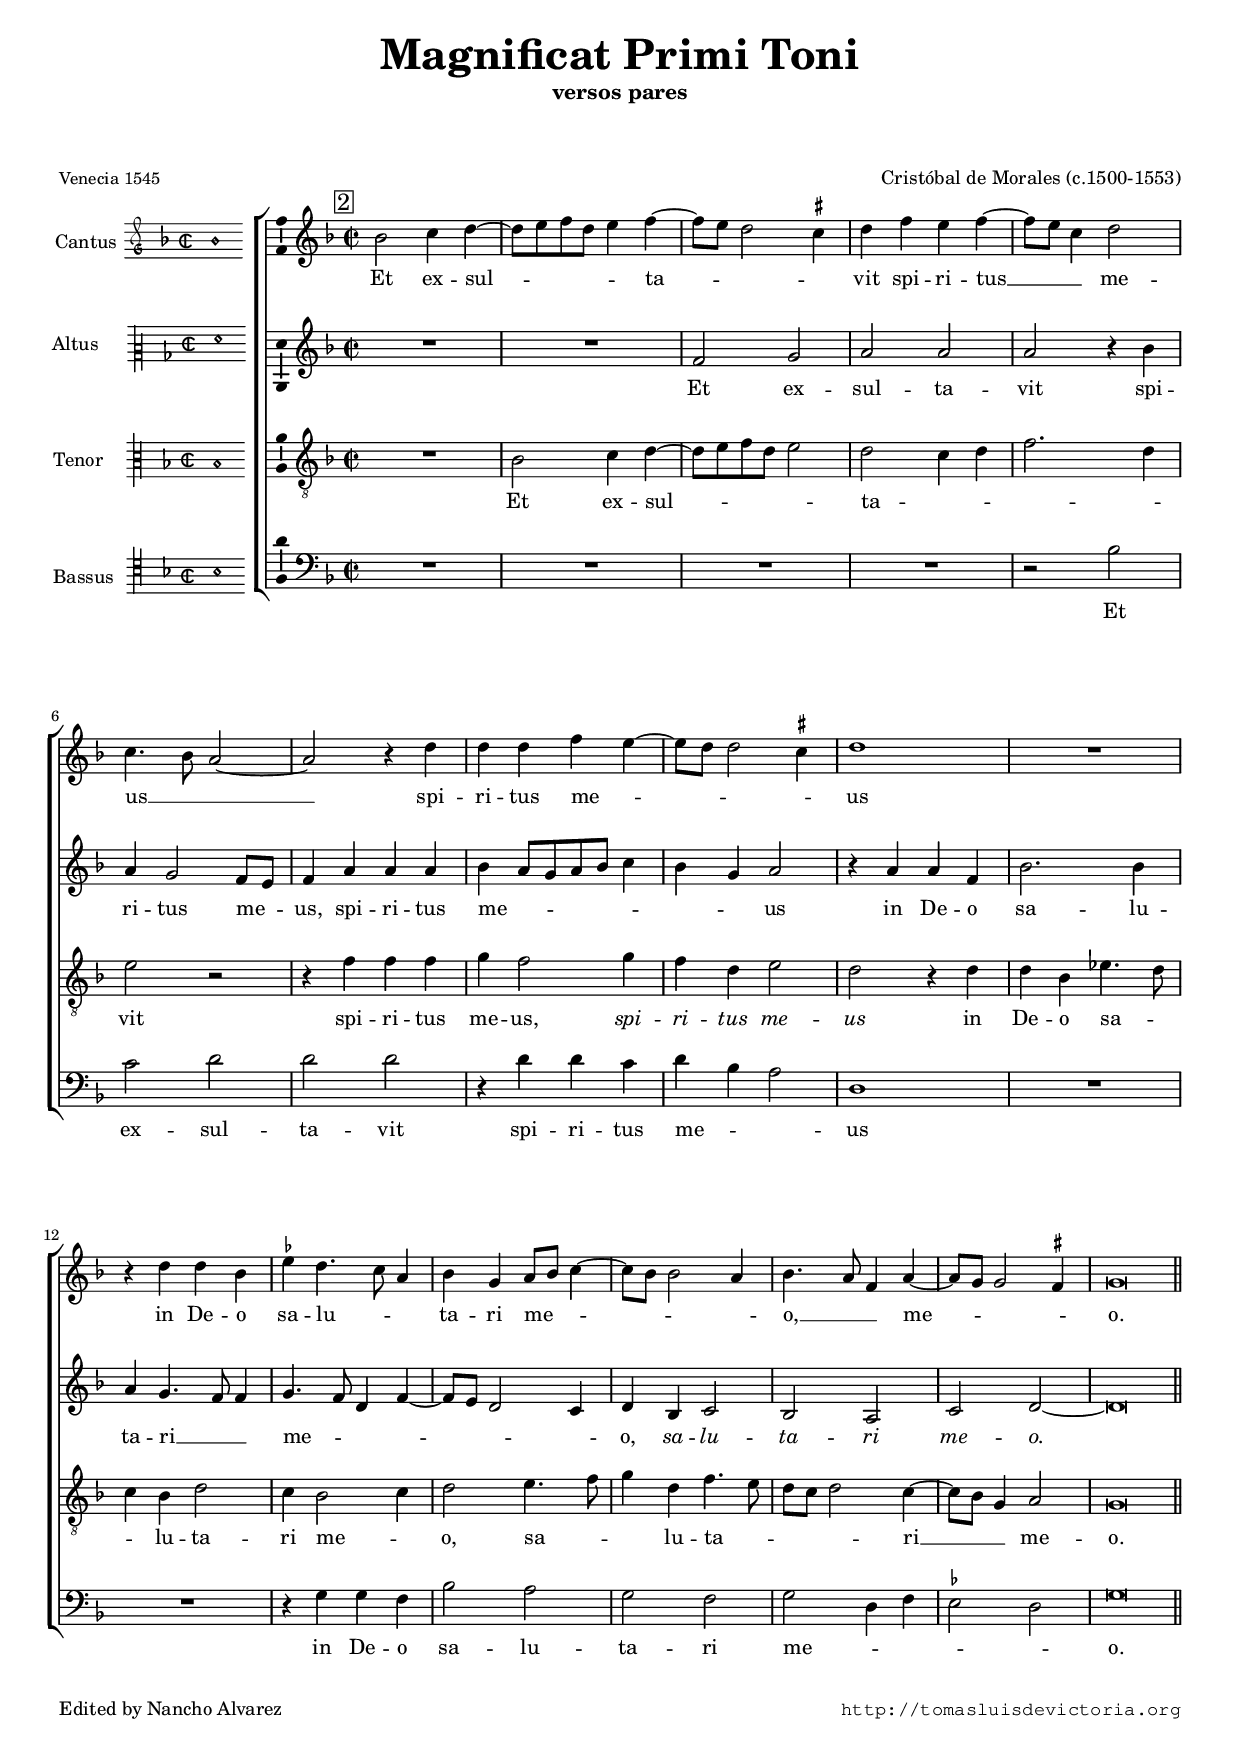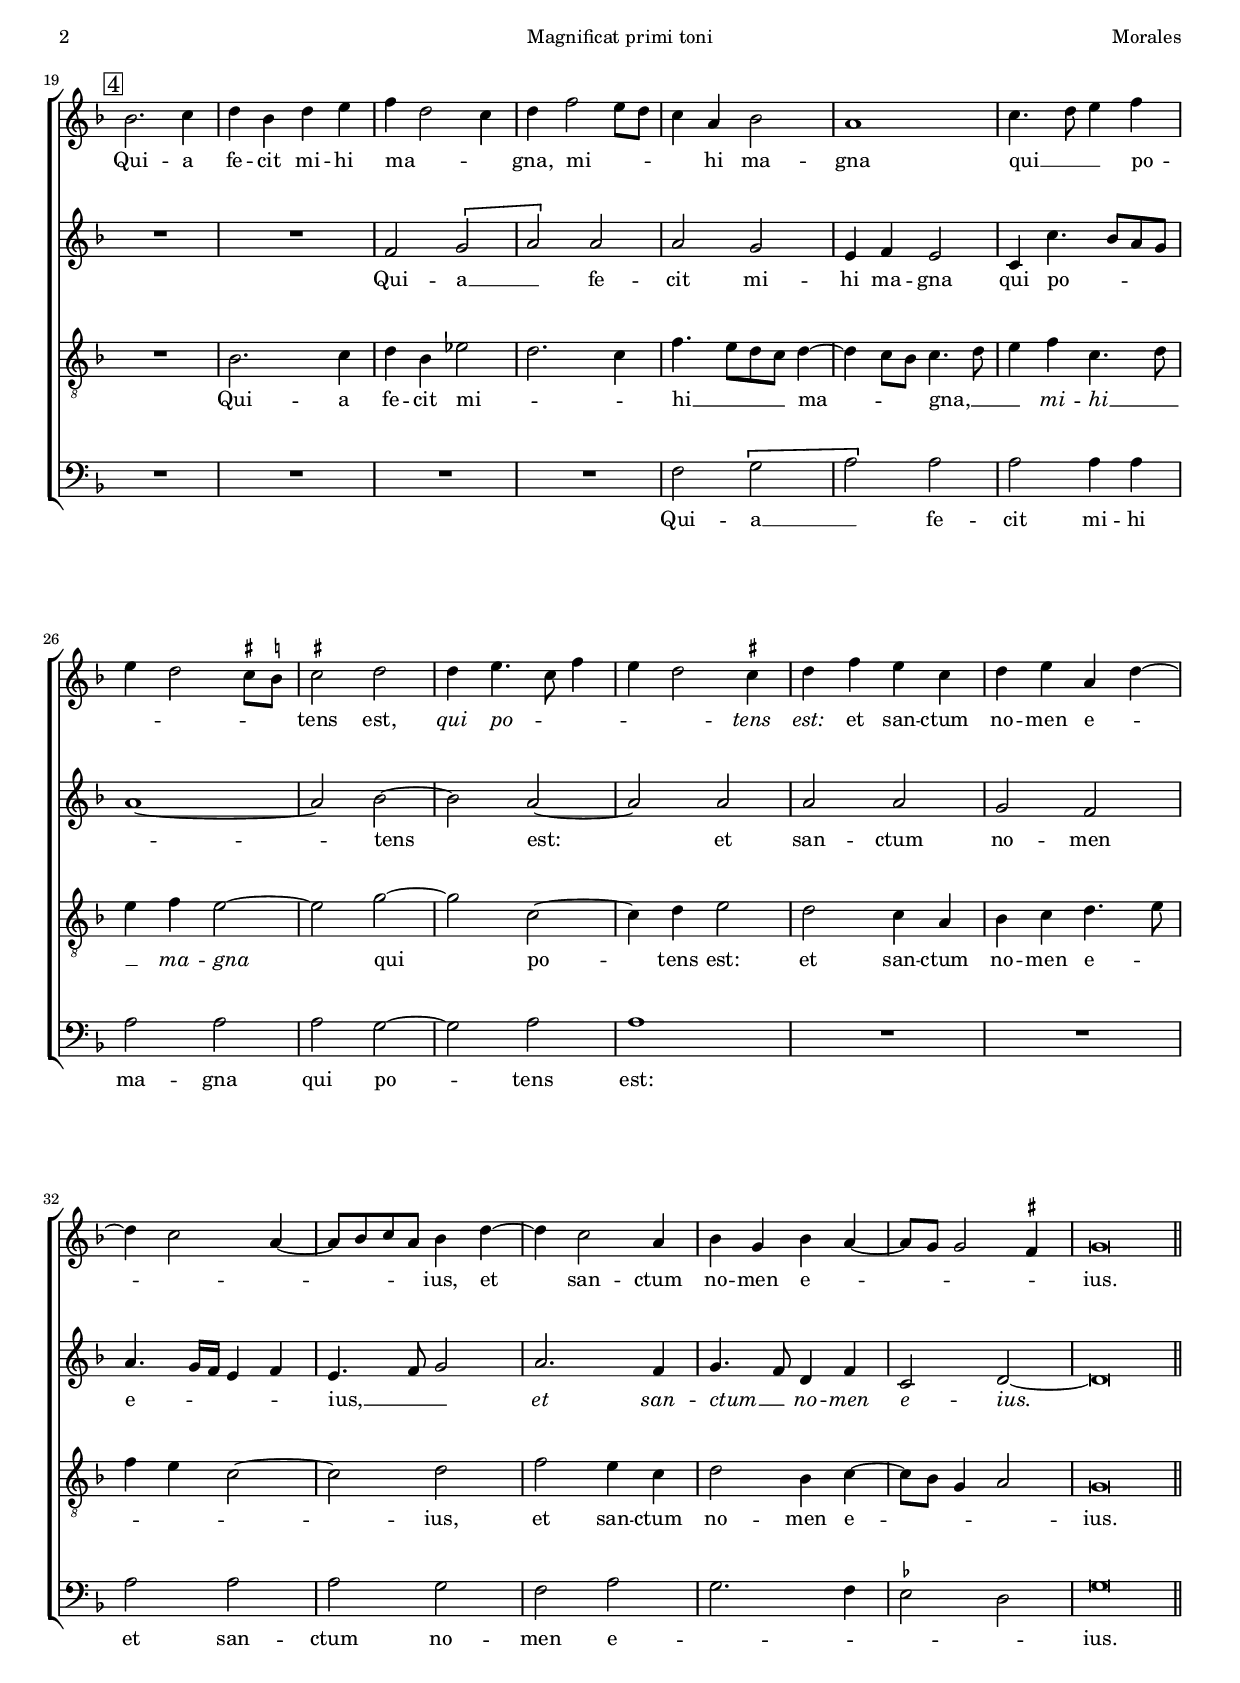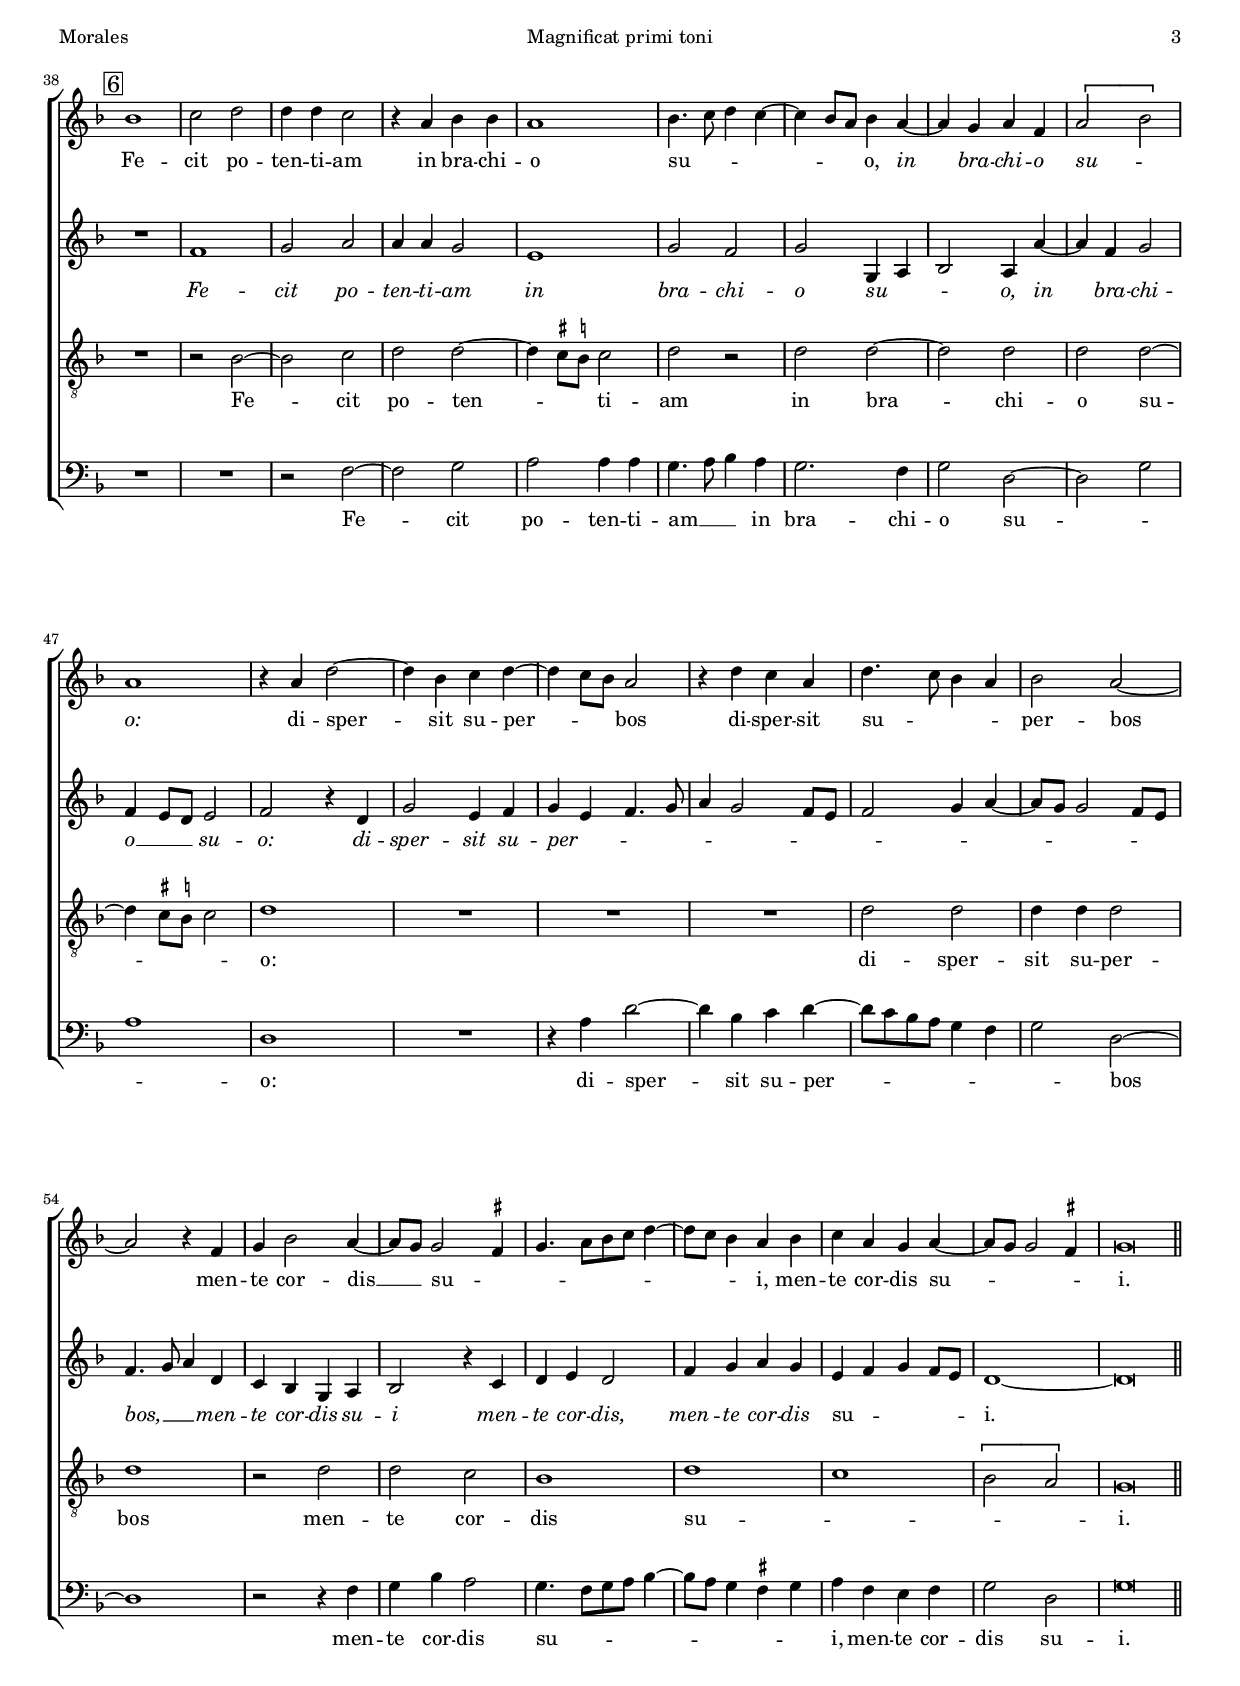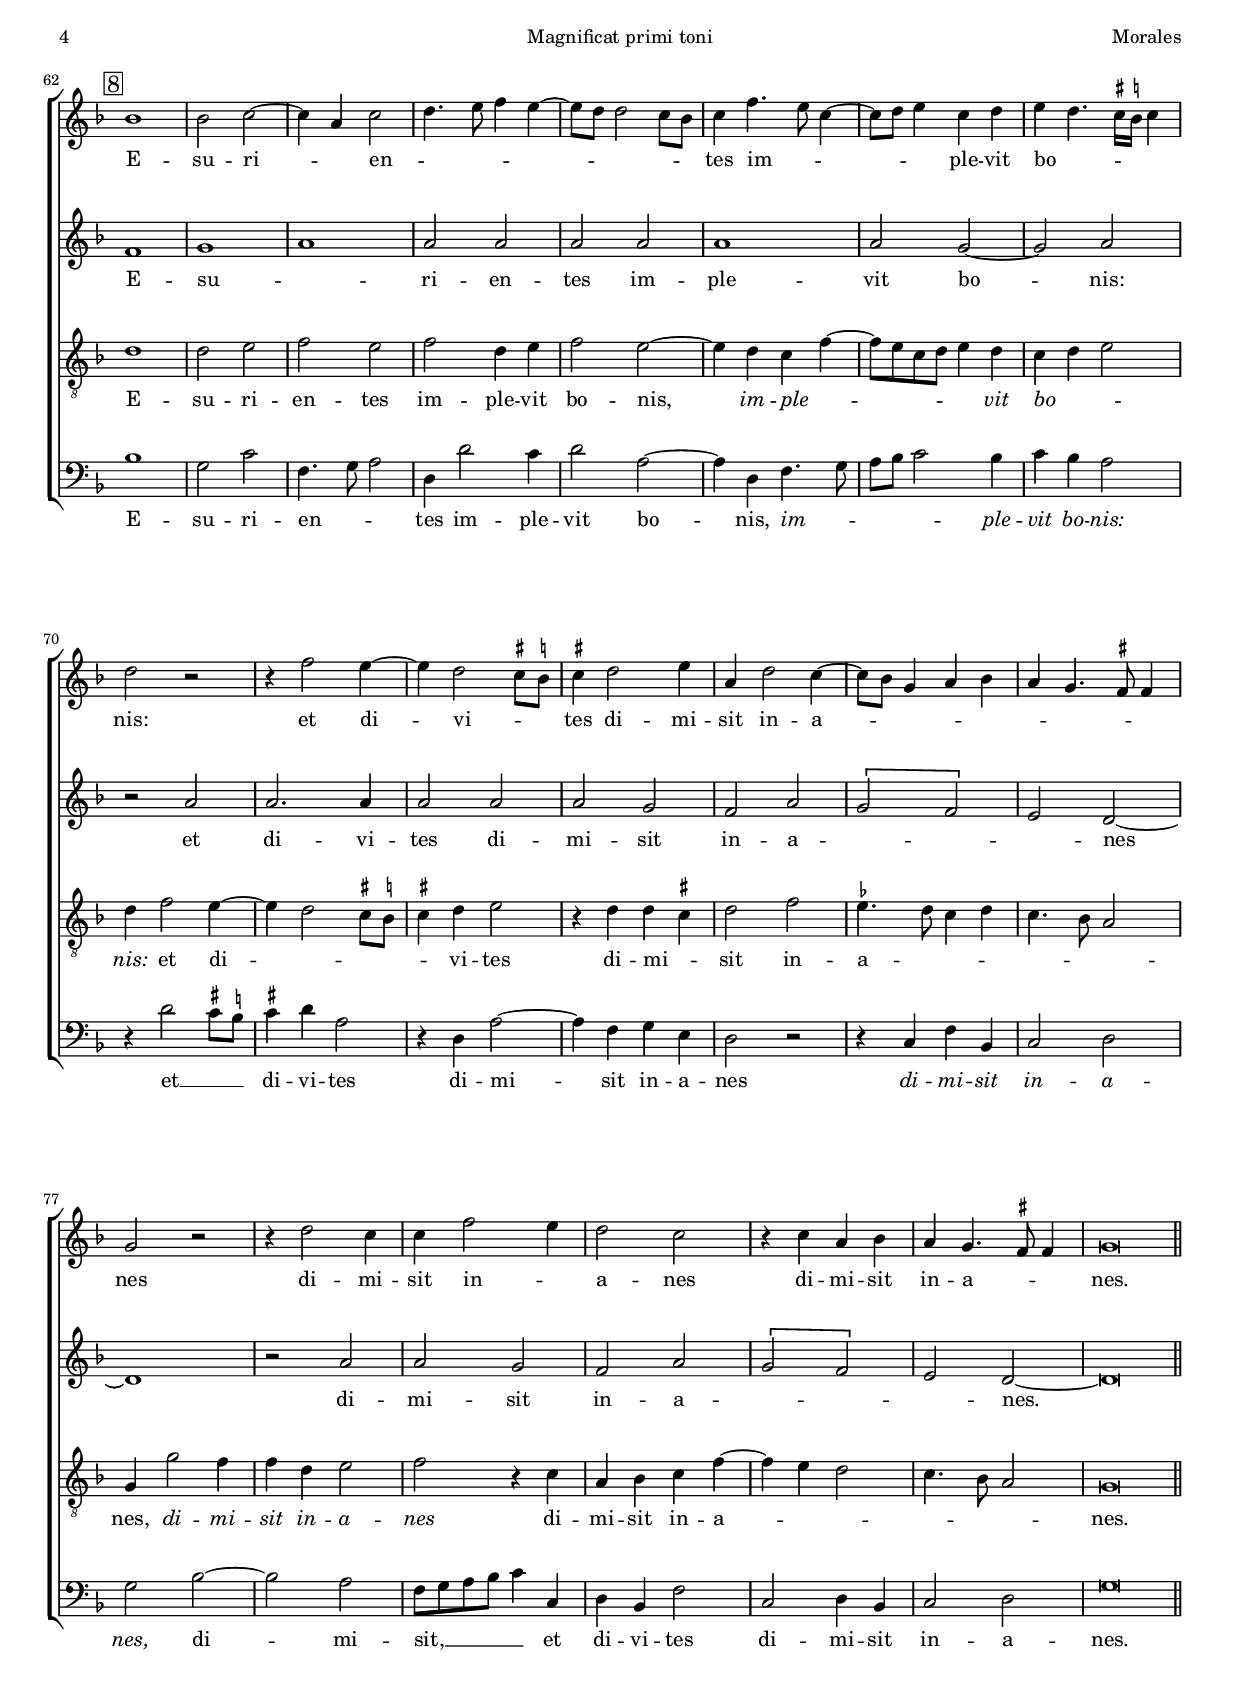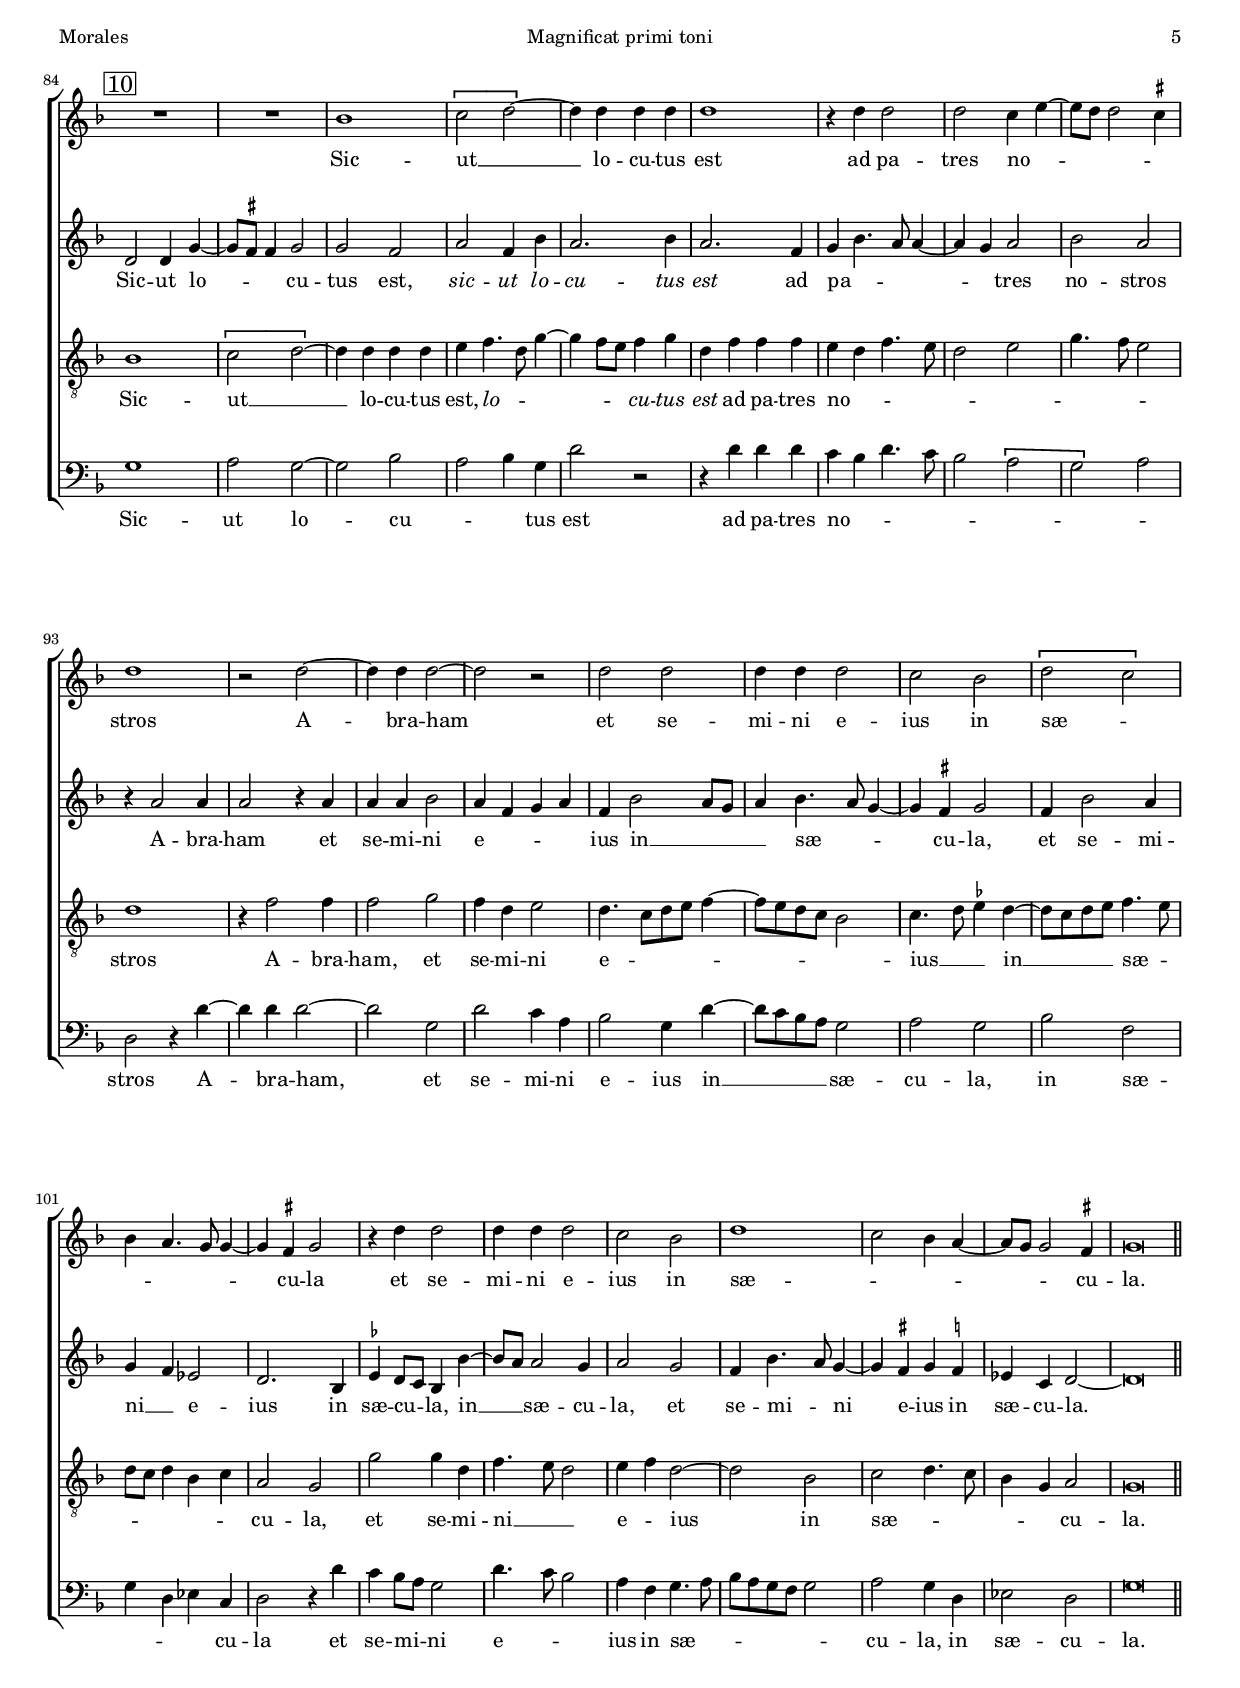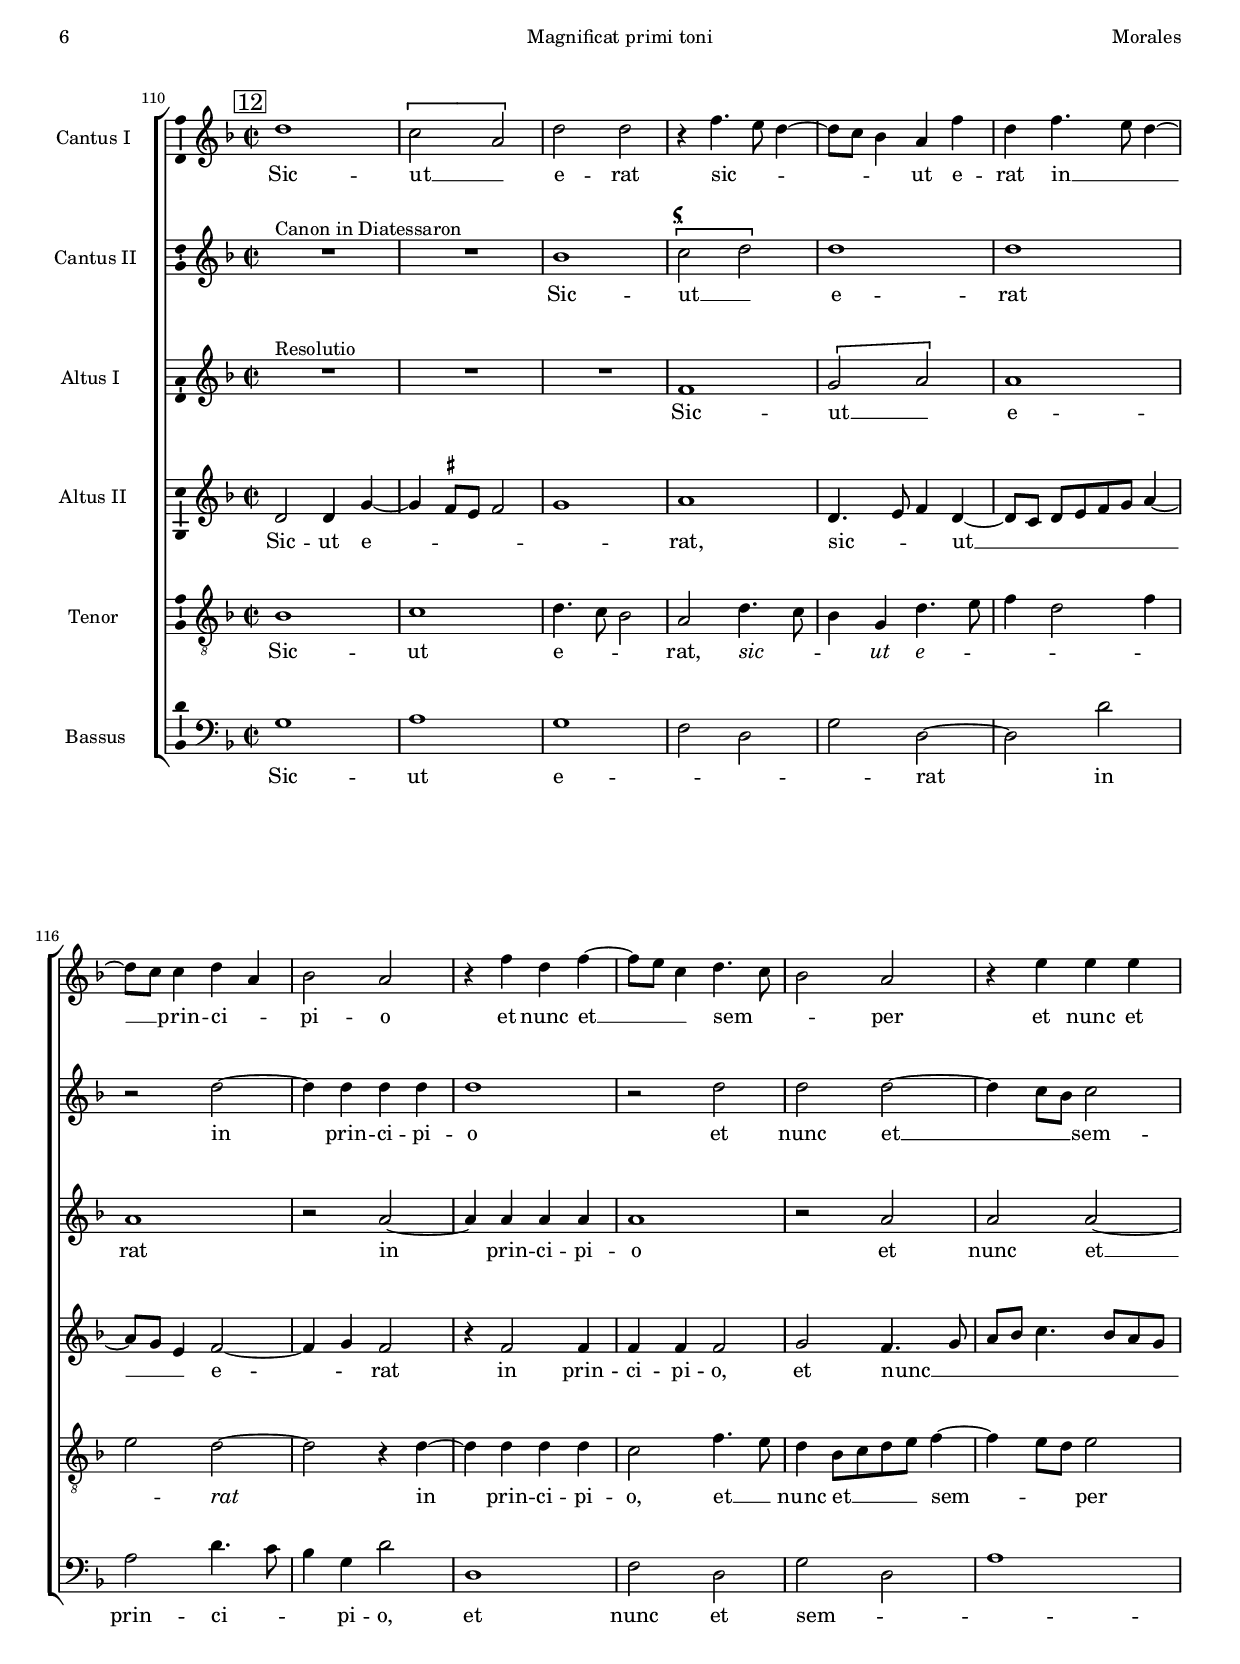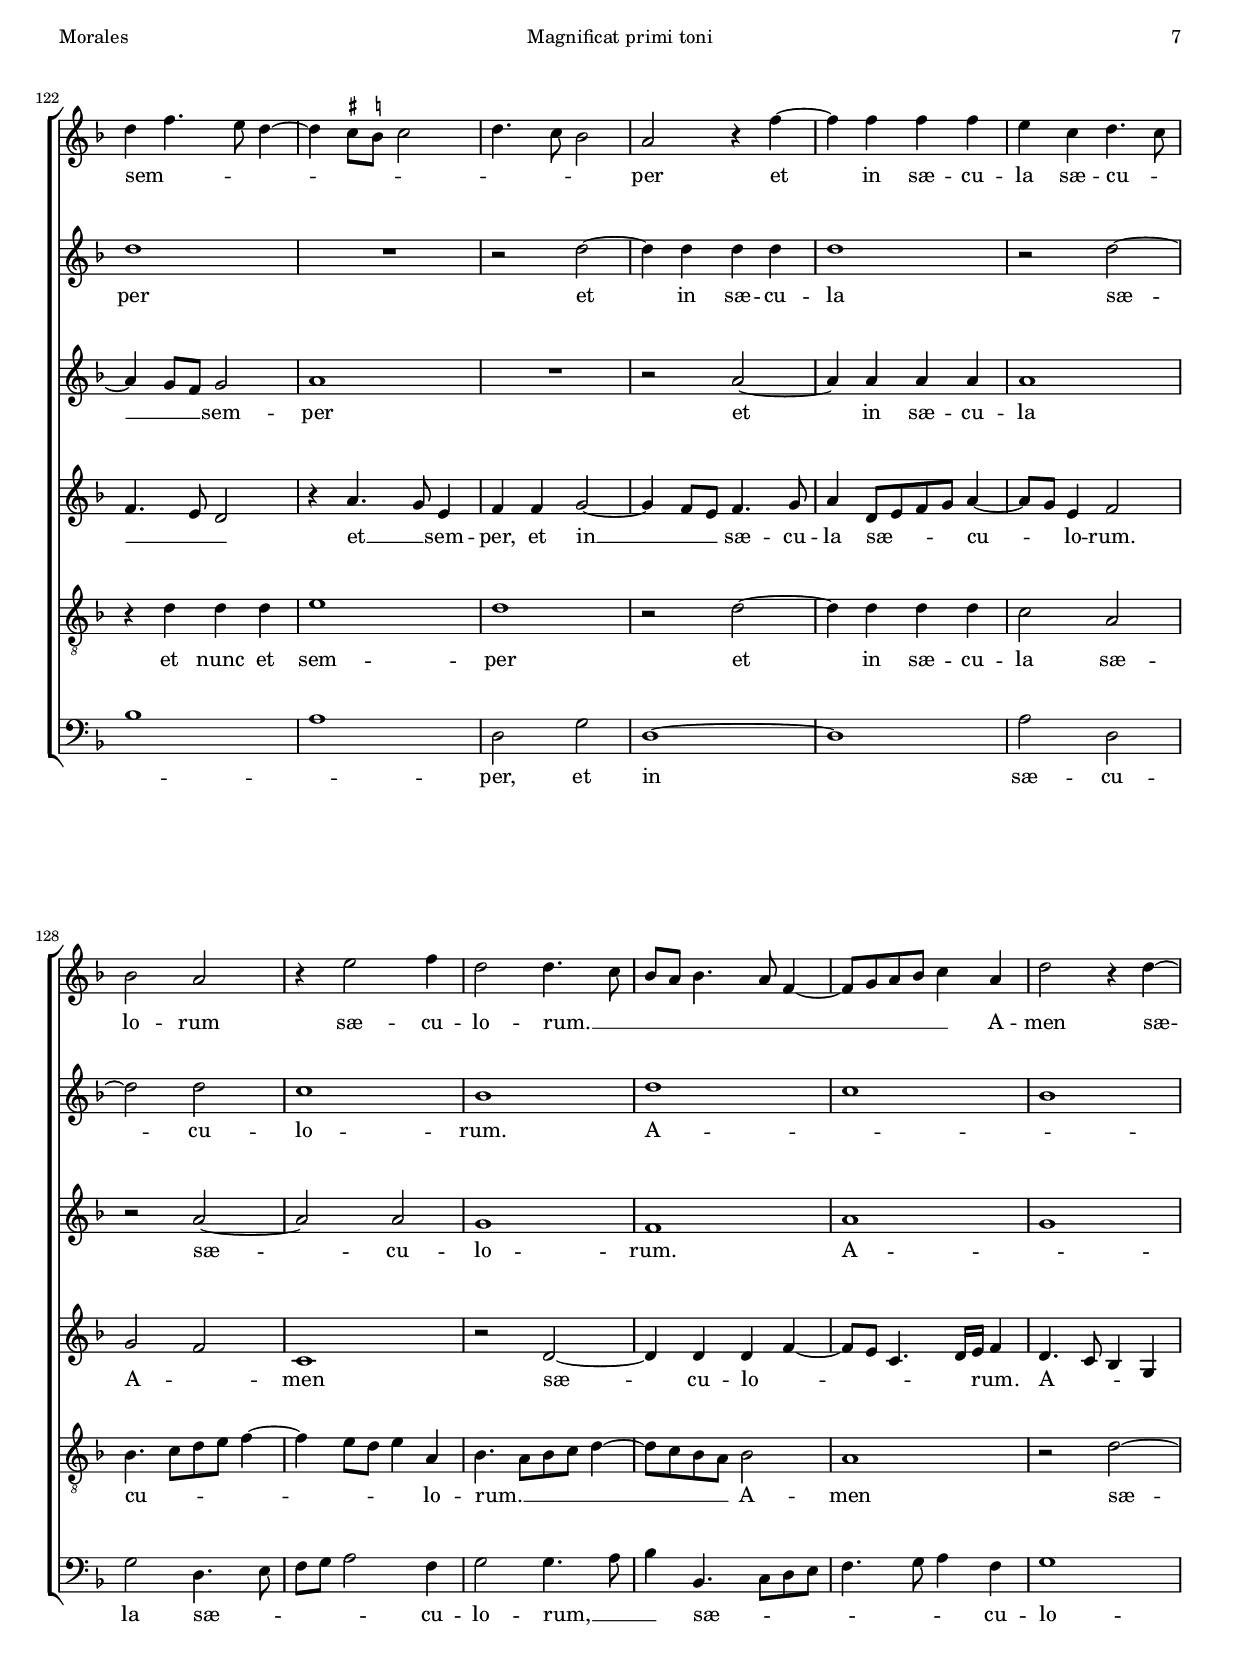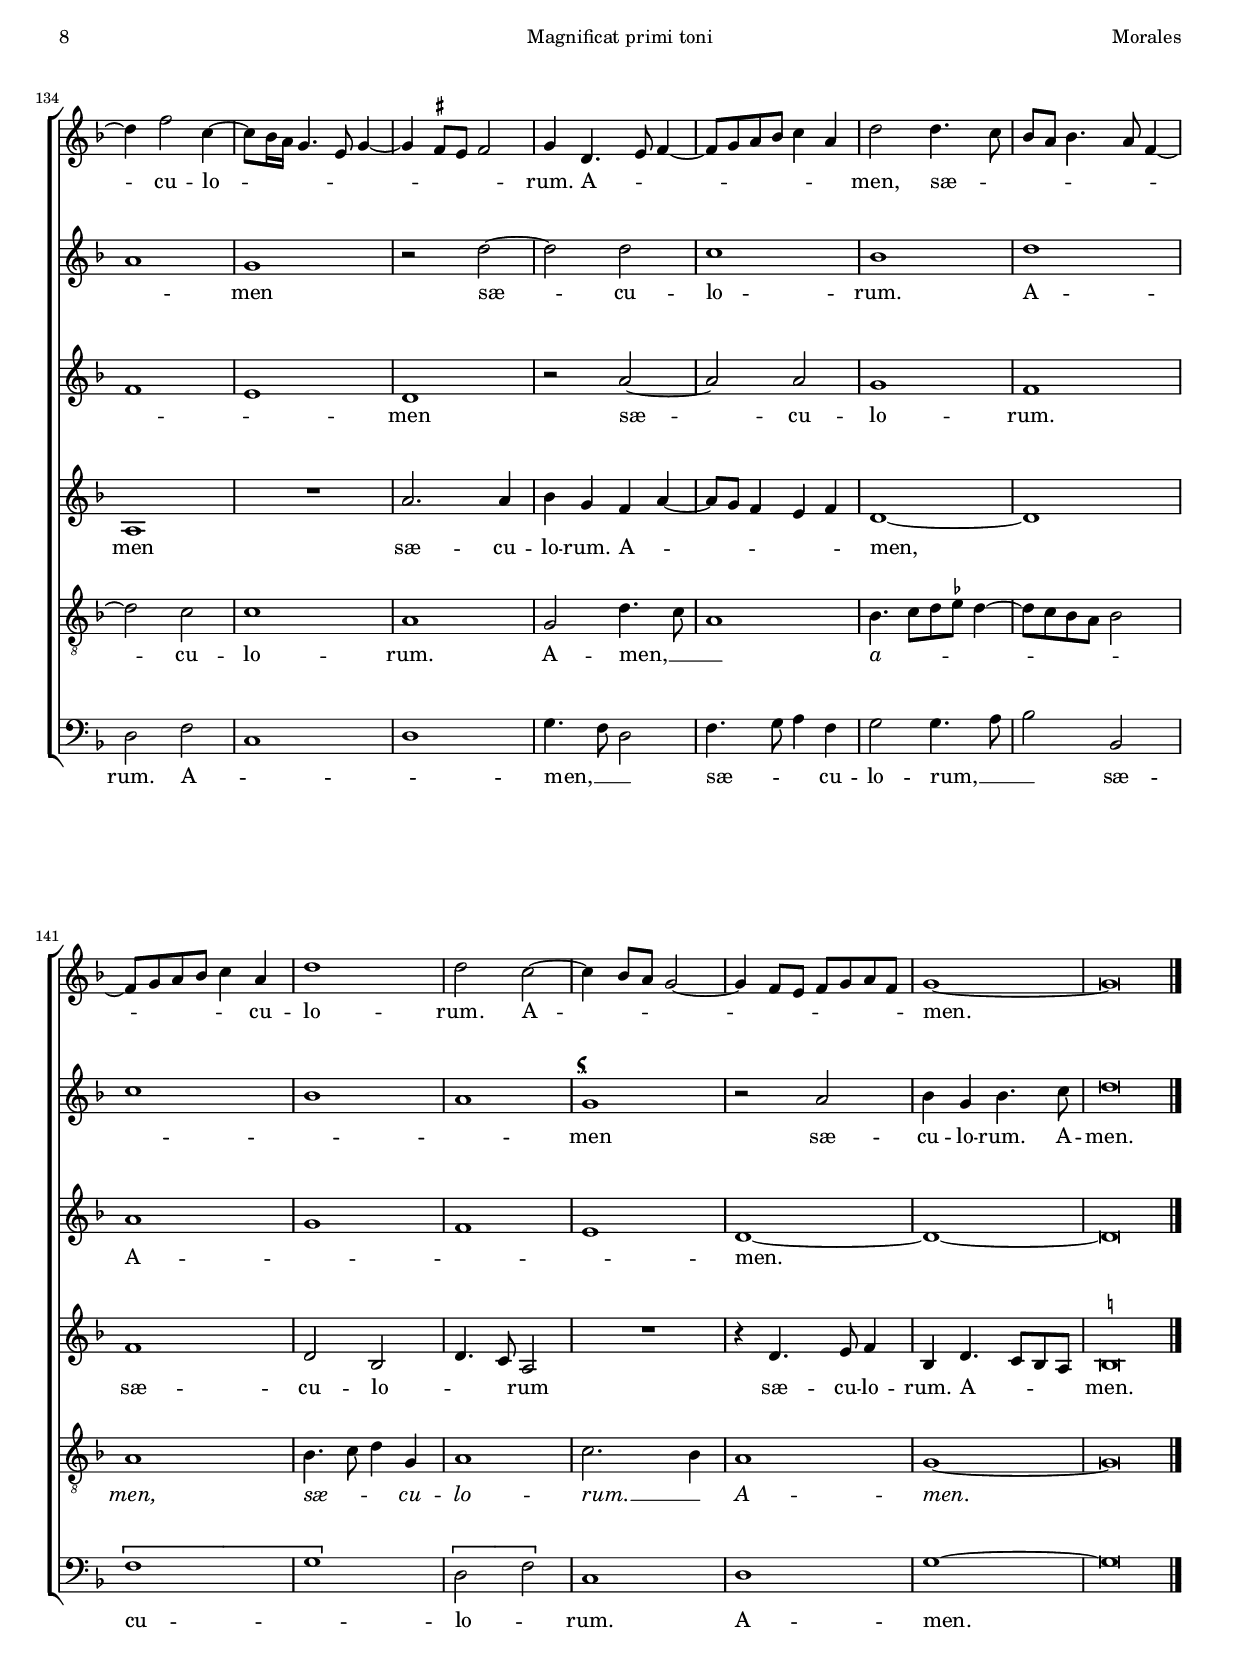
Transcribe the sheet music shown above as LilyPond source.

\version "2.18.0"

#(set-default-paper-size "a4")
#(set-global-staff-size 16.4)
#(ly:set-option 'point-and-click #f)
%mobile -s14.0 -i3.2 -ball

italicas=\override LyricText.font-shape = #'italic
rectas=\override LyricText.font-shape = #'upright
ss=\once \set suggestAccidentals = ##t
incipitwidth = 20

htitle="Magnificat primi toni"
hcomposer="Morales"

\header {
	title=\markup{\fontsize #3 "Magnificat Primi Toni"}
	subtitle="versos pares"
	subsubtitle=\markup{\null \vspace #2 }
	composer="Cristóbal de Morales (c.1500-1553)"
        pdfauthor=\composer
	%opus="(-)"
	poet=\markup{\smaller "Venecia 1545"} % hay muchas más ediciones
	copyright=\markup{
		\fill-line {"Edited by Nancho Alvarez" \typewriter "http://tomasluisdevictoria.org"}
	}
%	tagline=""
}


global={\key f \major \time 2/2 
	\mark \markup{\box 2} \skip 1*18 \bar "||" \pageBreak
	\mark \markup{\box 4} \skip 1*19 \bar "||" \pageBreak
	\mark \markup{\box 6} \skip 1*24 \bar "||" \pageBreak
	\mark \markup{\box 8} \skip 1*22 \bar "||" \pageBreak
	\mark \markup{\box 10} \skip 1*26 \bar "||" \pageBreak
}


cantus=\relative c''{
	bes2 c4 d ~
	d8 e f d e4 f ~
	f8 e d2 \ss cis4
	d4 f e f ~
	f8 e c4 d2
	c4. bes8 a2 ~
	a r4 d
	d d f e ~
	e8 d d2 \ss cis4
	d1
	R1
	r4 d d bes
	\ss ees4 d4. c8 a4
	bes4 g a8 bes c4 ~
	c8 bes bes2 a4
	bes4. a8 f4 a ~
	a8 g g2 \ss fis4
	g\breve*1/2
	bes2. c4
	d bes d e
	f d2 c4
	d f2 e8 d
	c4 a bes2
	a1
	c4. d8 e4 f
	e d2 \ss cis8 \ss b
	\ss cis2 d
	d4 e4. c8 f4
	e d2 \ss cis4
	d4 f e c
	d e a, d ~
	d c2 a4 ~
	a8 bes c a bes4 d ~
	d c2 a4
	bes4 g bes a ~
	a8 g g2 \ss fis4
	g\breve*1/2
	bes1
	c2 d
	d4 d c2
	r4 a bes bes
	a1
	bes4. c8 d4 c ~
	c bes8 a bes4 a ~
	a g a f
	\[a2 bes\]
	a1
	r4 a d2 ~
	d4 bes c d ~
	d c8 bes a2
	r4 d c a
	d4. c8 bes4 a
	bes2 a ~
	a r4 f
	g bes2 a4 ~
	a8 g g2 \ss fis4
	g4. a8[ bes c] d4 ~
	d8 c bes4 a bes
	c a g a ~
	a8 g g2 \ss fis4
	g\breve*1/2
	bes1
	bes2 c ~
	c4 a c2
	d4. e8 f4 e ~
	e8 d d2 c8 bes
	c4 f4. e8 c4 ~
	c8 d e4 c d
	e d4. \ss cis16 \ss b cis4
	d2 r
	r4 f2 e4 ~
	e d2 \ss cis8 \ss b
	\ss cis4 d2 e4
	a, d2 c4 ~
	c8 bes g4 a bes
	a g4. \ss fis8 fis4
	g2 r
	r4 d'2 c4
	c4 f2 e4
	d2 c
	r4 c a bes
	a g4. \ss fis8 fis4
	g\breve*1/2
	R1*2
	bes1
	\[c2 d ~ \]
	d4 d d d
	d1
	r4 d d2
	d2 c4 e ~
	e8 d d2 \ss cis4
	d1
	r2 d ~
	d4 d d2 ~
	d r
	d2 d
	d4 d d2
	c bes
	\[d c\]
	bes4 a4. g8 g4 ~
	g \ss fis g2
	r4 d' d2 
	d4 d d2
	c bes
	d1
	c2 bes4 a ~
	a8 g g2 \ss fis4
	g\breve*1/2
}

altus=\relative c'{
	R1*2
	f2 g
	a a
	a r4 bes
	a g2 f8 e
	f4 a a a
	bes a8[ g a bes] c4
	bes4 g a2
	r4 a a f
	bes2. bes4
	a g4. f8 f4
	g4. f8 d4 f ~
	f8 e d2 c4
	d bes c2
	bes a
	c d ~
	d\breve*1/2
	R1*2
	f2 \[g
	a\] a 
	a g
	e4 f e2
	c4 c'4. bes8 a g
	a1 ~
	a2 bes ~
	bes a ~
	a a
	a a
	g f
	a4. g16 f e4 f
	e4. f8 g2
	a2. f4
	g4. f8 d4 f
	c2 d ~
	d\breve*1/2
	R1
	f1
	g2 a
	a4 a g2
	e1
	g2 f
	g g,4 a
	bes2 a4 a' ~
	a f g2
	f4 e8 d e2
	f2 r4 d
	g2 e4 f
	g e f4. g8
	a4 g2 f8 e
	f2 g4 a ~
	a8 g g2 f8 e
	f4. g8 a4 d,
	c bes g a
	bes2 r4 c
	d4 e d2
	f4 g a g
	e f g f8 e
	d1 ~
	d\breve*1/2
	f1
	g
	a
	a2 a
	a a
	a1
	a2 g ~
	g a
	r2 a
	a2. a4
	a2 a
	a g
	f a
	\[g2 f\]
	e2 d ~
	d1
	r2 a'
	a g
	f a
	\[g f\]
	e2 d ~
	d\breve*1/2
	d2 d4 g ~
	g8 \ss fis fis4 g2
	g f
	a f4 bes
	a2. bes4
	a2. f4
	g bes4. a8 a4 ~
	a g a2
	bes2 a
	r4 a2 a4
	a2 r4 a
	a a bes2
	a4 f g a
	f4 bes2 a8 g
	a4 bes4. a8 g4 ~
	g \ss fis4 g2
	f4 bes2 a4
	g4 f ees2
	d2. bes4
	\ss ees4 d8 c bes4 bes' ~
	bes8 a a2 g4
	a2 g
	f4 bes4. a8 g4 ~
	g \ss fis g \ss f
	ees4 c d2 ~
	d\breve*1/2
}

tenor=\relative c'{
	R1
	bes2 c4 d ~
	d8 e f d e2
	d2 c4 d
	f2. d4
	e2 r
	r4 f f f
	g f2 g4
	f4 d e2
	d r4 d
	d bes ees4. d8
	c4 bes d2
	c4 bes2 c4
	d2 e4. f8
	g4 d f4. e8
	d c d2 c4 ~
	c8 bes g4 a2
	g\breve*1/2
	R1
	bes2. c4
	d bes ees2
	d2. c4
	f4. e8[ d c] d4 ~
	d c8 bes c4. d8
	e4 f c4. d8
	e4 f e2 ~
	e g ~
	g c, ~
	c4 d e2
	d c4 a 
	bes c d4. e8
	f4 e c2 ~
	c d
	f e4 c
	d2 bes4 c ~
	c8 bes g4 a2
	g\breve*1/2
	R1
	r2 bes ~
	bes c
	d d ~
	d4 \ss cis8 \ss b cis2
	d2 r
	d2 d ~
	d d
	d d ~
	d4 \ss cis8 \ss b cis2
	d1
	R1*3
	d2 d
	d4 d d2
	d1
	r2 d
	d c
	bes1
	d c
	\[bes2 a\]
	g\breve*1/2
	d'1
	d2 e
	f e f d4 e
	f2 e ~
	e4 d c f ~
	f8 e c d e4 d
	c d e2
	d4 f2 e4 ~
	e d2 \ss cis8 \ss b
	\ss cis4 d e2
	r4 d d \ss cis
	d2 f
	\ss ees4. d8 c4 d
	c4. bes8 a2
	g4 g'2 f4
	f d e2
	f2 r4 c
	a bes c f ~
	f e d2
	c4. bes8 a2
	g\breve*1/2
	bes1
	\[c2 d ~ \]
	d4 d d d
	e f4. d8 g4 ~
	g4 f8 e f4 g
	d f f f
	e d f4. e8 d2 e
	g4. f8 e2
	d1
	r4 f2 f4
	f2 g
	f4 d e2
	d4. c8[ d e] f4 ~
	f8 e d c bes2
	c4. d8 \ss ees4 d ~
	d8 c d e f4. e8
	d8 c d4 bes c
	a2 g
	g' g4 d
	f4. e8 d2
	e4 f d2 ~
	d bes
	c2 d4. c8
	bes4 g a2
	g\breve*1/2
}

bassus=\relative c'{
	R1*4
	r2 bes
	c d
	d d
	r4 d d c 
	d4 bes a2
	d,1
	R1*2
	r4 g g f
	bes2 a
	g f 
	g d4 f
	\ss ees2 d
	g\breve*1/2
	R1*4
	f2 \[g
	a\] a
	a a4 a
	a2 a
	a g ~
	g a
	a1
	R1*2
	a2 a
	a g
	f a g2. f4
	\ss ees2 d
	g\breve*1/2
	R1*2
	r2 f ~
	f g
	a a4 a
	g4. a8 bes4 a
	g2. f4
	g2 d ~
	d g 
	a1
	d,
	R1
	r4 a' d2 ~
	d4 bes c d ~
	d8 c bes a g4 f
	g2 d ~
	d1
	r2 r4 f
	g bes a2
	g4. f8[ g a] bes4 ~
	bes8 a g4 \ss fis g
	a f e f
	g2 d 
	g\breve*1/2
	bes1
	g2 c
	f,4. g8 a2
	d,4 d'2 c4
	d2 a ~
	a4 d, f4. g8
	a8 bes c2 bes4
	c4 bes a2
	r4 d2 \ss cis8 \ss b
	\ss cis4 d a2
	r4 d, a'2 ~
	a4 f g e
	d2 r
	r4 c f bes,
	c2 d
	g bes ~
	bes a
	f8 g a bes c4 c,
	d bes f'2
	c2 d4 bes
	c2 d
	g\breve*1/2
	g1
	a2 g ~
	g bes
	a bes4 g
	d'2 r
	r4 d d d
	c bes d4. c8
	bes2 \[a
	g\] a
	d,2 r4 d' ~
	d d d2 ~
	d g,
	d'2 c4 a
	bes2 g4 d' ~
	d8 c bes a g2
	a g
	bes f
	g4 d ees c
	d2 r4 d'
	c4 bes8 a g2
	d'4. c8 bes2
	a4 f g4. a8
	bes8 a g f g2
	a g4 d
	ees2 d
	g\breve*1/2
}

textocantus=\lyricmode{
Et ex -- sul -- _ _ _ _ ta -- _ _ _ vit
spi -- ri -- tus __ _ _ me -- us __ _ _ 
spi -- ri -- tus me -- _ _ _ _ us
in De -- o sa -- lu -- _ _ ta -- ri me -- _ _ _ _ _ o, __ _ _
me -- _ _ _ o.
Qui -- a fe -- cit mi -- hi ma -- _ _ gna, mi -- _ _ _ hi ma -- gna
qui __ _ _ po -- _ _ _ _ tens est,
\italicas
qui po -- _ _ _ _ tens est:
\rectas
et san -- ctum no -- men e -- _ _ _ _ _ _ ius,
et san -- ctum no -- men e -- _ _ _ _ ius.
Fe -- cit po -- ten -- ti -- am
in bra -- chi -- o su -- _ _ _ _ _ o,
\italicas
in bra -- chi -- o su -- _ o:
\rectas
di -- sper -- sit su -- per -- _ _ bos
di -- sper -- sit su -- _ _ _ per -- bos
men -- te cor -- dis __ _ su -- _ _ _ _ _ _ _ _ i,
men -- te cor -- dis su -- _ _ _ i.
E -- su -- ri -- _ en -- _ _ _ _ _ _ _ _ tes
im -- _ _ _ _ ple -- vit bo -- _ _ _ _ nis:
et di -- vi -- _ _ tes di -- mi -- sit in -- a -- _ _ _ _ _ _ _ _ nes
di -- mi -- sit in -- _ a -- nes
di -- mi -- sit in -- a -- _ _ nes.
Sic -- ut __ _ lo -- cu -- tus est
ad pa -- tres no -- _ _ _ _ stros
A -- bra -- ham
et se -- mi -- ni e -- ius
in sæ -- _ _ _ _ _ cu -- la
et se -- mi -- ni e -- ius in sæ -- _ _ _ _ _ cu -- la.
}

textoaltus=\lyricmode{
Et ex -- sul -- ta -- vit spi -- ri -- tus me -- _ us,
spi -- ri -- tus me -- _ _ _ _ _ _ _ us
in De -- o sa -- lu -- ta -- ri __ _ _ me -- _ _ _ _ _ _ o,
\italicas
sa -- lu -- ta -- ri me -- o.
\rectas
Qui -- a __ _ fe -- cit mi -- hi ma -- gna
qui po -- _ _ _ _ tens est:
et san -- ctum no -- men e -- _ _ _ _ ius, __ _ _ 
\italicas
et san -- ctum __ _ no -- men e -- ius.
Fe -- cit po -- ten -- ti -- am in bra -- chi -- o su -- _ _ o,
in bra -- chi -- o __ _ _ su -- o:
di -- sper -- sit su -- per -- _ _ _ _ _ _ _ _ _ _ _ _ _ _ bos, __ _ _ 
men -- te cor -- dis su -- i
men -- te cor -- dis,
\italicas
men -- te cor -- dis \rectas su -- _ _ _ _ i.
E -- su -- _ ri -- en -- tes im -- ple -- vit bo -- nis:
et di -- vi -- tes di -- mi -- sit in -- a -- _ _ _ nes
di -- mi -- sit in -- a -- _ _ _ nes.
Sic -- ut lo -- _ _ cu -- tus est,
\italicas
sic -- ut lo -- cu -- tus est
\rectas
ad pa -- _ _ _ _ tres no -- stros
A -- bra -- ham
et se -- mi -- ni e -- _ _ _ ius
in __ _ _ _ sæ -- _ _ cu -- la,
et se -- mi -- ni __ _ e -- ius
in sæ -- cu -- _ la,
in __ _ sæ -- cu -- la,
et se -- mi -- _ ni e -- ius
in sæ -- cu -- la.
}

textotenor=\lyricmode{
Et ex -- sul -- _ _ _ _ ta -- _ _ _ _ vit
spi -- ri -- tus me -- us,
\italicas
spi -- ri -- tus me -- us
\rectas
in De -- o sa -- _ _ lu -- ta -- ri me -- _ o,
sa -- _ _ lu -- ta -- _ _ _ _ ri __ _ _ me -- o.
Qui -- a fe -- cit mi -- _ _ hi __ _ _ _ ma -- _ _ gna, __ _ _ 
\italicas
mi -- hi __ _ _ ma -- gna
\rectas
qui po -- tens est:
et san -- ctum no -- men e -- _ _ _ _ ius,
et san -- ctum no -- men e -- _ _ _ ius.
Fe -- cit po -- ten -- _ _ ti -- am
in bra -- chi -- o su -- _ _ _ o:
di -- sper -- sit su -- per -- bos
men -- te cor -- dis su -- _ _ _ i.
E -- su -- ri -- en -- tes im -- ple -- vit bo -- nis,
\italicas
im -- ple -- _ _ _ _ _ vit bo -- _ _ nis:
\rectas
et di -- _ _ _ _ vi -- tes
di -- mi -- _ sit in -- a -- _ _ _ _ _ _ nes,
\italicas
di -- mi -- sit in -- a -- nes
\rectas
di -- mi -- sit in -- a -- _ _ _ _ _ nes.
Sic -- ut __ _ lo -- cu -- tus est,
\italicas
lo -- _ _ _ _ cu -- tus est
\rectas
ad pa -- tres no -- _ _ _ _ _ _ _ _ stros
A -- bra -- ham,
et se -- mi -- ni e -- _ _ _ _ _ _ _ _ ius __ _ _ 
in __ _ _ _ sæ -- _ _ _ _ _ _ cu -- la,
et se -- mi -- ni __ _ _ e -- _ ius
in sæ -- _ _ _ _ cu -- la.
}

textobassus=\lyricmode{
Et ex -- sul -- ta -- vit
spi -- ri -- tus me -- _ _ us
in De -- o sa -- lu -- ta -- ri me -- _ _ _ _ o.
Qui -- a __ _ fe -- cit mi -- hi ma -- gna
qui po -- tens est:
et san -- ctum no -- men e -- _ _ _ _ ius.
Fe -- cit po -- ten -- ti -- am __ _ _ in bra -- chi -- o su -- _ _ o:
di -- sper -- sit su -- per -- _ _ _ _ _ _ bos
men -- te cor -- dis su -- _ _ _ _ _ _ _ _ i,
men -- te cor -- dis su -- i.
E -- su -- ri -- en -- _ _ tes
im -- ple -- vit bo -- nis,
\italicas
im -- _ _ _ _ ple -- vit bo -- nis:
\rectas
et __ _ _ di -- vi -- tes
di -- mi -- sit in -- a -- nes
\italicas
di -- mi -- sit in -- a -- nes,
\rectas
di -- mi -- sit, __ _ _ _ _ et di -- vi -- tes
di -- mi -- sit in -- a -- nes.
Sic -- ut lo -- cu -- _ _ tus est
ad pa -- tres no -- _ _ _ _ _ _ _ stros
A -- bra -- ham,
et se -- mi -- ni e -- ius
in __ _ _ _ sæ -- cu -- la,
in sæ -- _ _ _ cu -- la
et se -- mi -- _ ni
e -- _ _ ius in sæ -- _ _ _ _ _ _ cu -- la,
in sæ -- cu -- la.
}

incipitcantus=\markup{
	\score{
		{ 
		\set Staff.instrumentName="Cantus "
		\override NoteHead.style = #'neomensural
		\override Rest.style = #'neomensural
		\override Staff.TimeSignature.style = #'neomensural
		\cadenzaOn 
		\clef "petrucci-g"
		\key f \major
		\time 2/2
		bes'1
		} 
	\layout {
		\context {\Voice
			\remove Ligature_bracket_engraver
			\consists Mensural_ligature_engraver
		}
		line-width=\incipitwidth
		indent = 0
	}
	}
}


incipitaltus=\markup{
	\score{
		{ 
		\set Staff.instrumentName="Altus     "
		\override NoteHead.style = #'neomensural
		\override Rest.style = #'neomensural
		\override Staff.TimeSignature.style = #'neomensural
		\cadenzaOn 
		\clef "petrucci-c2"
		\key f \major
		\time 2/2
		f'1
		} 
	\layout {
		\context {\Voice
			\remove Ligature_bracket_engraver
			\consists Mensural_ligature_engraver
		}
		line-width=\incipitwidth
		indent = 0
	}
	}
}

incipittenor=\markup{
	\score{
		{ 
		\set Staff.instrumentName="Tenor    "
		\override NoteHead.style = #'neomensural 
		\override Rest.style = #'neomensural
		\override Staff.TimeSignature.style = #'neomensural
		\cadenzaOn 
		\clef "petrucci-c3"
		\key f \major
		\time 2/2
		bes1
		} 
	\layout {
		\context {\Voice
			\remove Ligature_bracket_engraver
			\consists Mensural_ligature_engraver
		}
		line-width=\incipitwidth
		indent=0
	}
	}
}

incipitbassus=\markup{
	\score{
		{ 
		\set Staff.instrumentName="Bassus  "
		\override NoteHead.style = #'neomensural 
		\override Rest.style = #'neomensural
		\override Staff.TimeSignature.style = #'neomensural
		\cadenzaOn 
		\clef "petrucci-c4"
		\key f \major
		\time 2/2
		bes1
		} 
	\layout {
		\context {\Voice
			\remove Ligature_bracket_engraver
			\consists Mensural_ligature_engraver
		}
		line-width=\incipitwidth
		indent=0
	}
	}
}



\score {\transpose c' c'{
\new ChoirStaff<<

	\new Staff <<\global
	\new Voice="v1" {
		\set Staff.instrumentName=\incipitcantus
		\clef "treble"
		\cantus }
	\new Lyrics \lyricsto "v1" {\textocantus }
	>>

	\new Staff <<\global
	\new Voice="v2" {
		\set Staff.instrumentName=\incipitaltus
		\clef "treble"
		\altus }
	\new Lyrics \lyricsto "v2" {\textoaltus }
	>>
	
	\new Staff <<\global
	\new Voice="v3" {
		\set Staff.instrumentName=\incipittenor
		\clef "G_8"
		\tenor }
	\new Lyrics \lyricsto "v3" {\textotenor }
	>>

	\new Staff <<\global
	\new Voice="v4" {
		\set Staff.instrumentName=\incipitbassus
		\clef "bass"
		\bassus }
	\new Lyrics \lyricsto "v4" {\textobassus }
	>>
	
>>

	}%transpose

\layout{ 
	\context {\Lyrics 
		\override VerticalAxisGroup.minimum-Y-extent = #'(-0.0 . 0.0) 
		%\override LyricText.font-size = #1.2
		\override LyricHyphen.minimum-distance = #0.51
	}
	\context {\Score 
		\override BarNumber.padding = #2 
	}
	\context {\Voice 
		%melismaBusyProperties = #'() 
	}
%	\context { \Staff \RemoveEmptyStaves }
	\context {\Staff 
		\override VerticalAxisGroup.staff-staff-spacing =
			#'((basic-distance . 12) (minimum-distance . 0) (padding . 1))
		\consists Ambitus_engraver 
		\override LigatureBracket.padding = #1
	}
}

%\midi {}

}


global={\key f \major \time 2/2 
	\mark \markup{\box 12} \skip 1*38 \bar "|."
}


cantus=\relative c''{
	\set Score.currentBarNumber = #110 \bar ""
	d1
	\[c2 a\]
	d2 d
	r4 f4. e8 d4 ~
	d8 c bes4 a f'
	d f4. e8 d4 ~
	d8 c c4 d a
	bes2 a
	r4 f' d f ~
	f8 e c4 d4. c8
	bes2 a
	r4 e' e e
	d f4. e8 d4 ~
	d \ss cis8 \ss b cis2
	d4. c8 bes2
	a r4 f' ~
	f f f f
	e c d4. c8
	bes2 a
	r4 e'2 f4
	d2 d4. c8
	bes a bes4. a8 f4 ~
	f8 g a bes c4 a
	d2 r4 d ~
	d f2 c4 ~
	c8 bes16 a g4 .e8 g4 ~
	g4 \ss fis8 e fis2
	g4 d4. e8 f4 ~
	f8 g a bes c4 a
	d2 d4. c8
	bes a bes4. a8 f4 ~
	f8 g a bes c4 a
	d1
	d2 c ~
	c4 bes8 a g2 ~
	g4 f8 e f g a f
	g1 ~
	g\breve*1/2
}


cantusdos=\relative c''{
	s4*0^\markup{"Canon in Diatessaron"}
	R1*2
	bes1
	\[c2^\markup{\smaller \smaller \musicglyph #"scripts.usignumcongruentiae"} d\]
	d1
	d
	r2 d ~
	d4 d d d
	d1
	r2 d
	d d ~
	d4 c8 bes c2
	d1
	R1
	r2 d ~
	d4 d d d
	d1
	r2 d ~
	d d
	c1
	bes
	d
	c
	bes
	a
	g
	r2 d' ~
	d d
	c1
	bes
	d
	c
	bes
	a
	g^\markup{\smaller \smaller \musicglyph #"scripts.usignumcongruentiae"}
	r2 a
	bes4 g bes4. c8
	d\breve*1/2
}

altus=\relative c'{
	s4*0^\markup{"Resolutio"}
	R1*3
	f1
	\[g2 a\]
	a1
	a
	r2 a ~
	a4 a a a
	a1
	r2 a
	a a ~
	a4 g8 f g2
	a1
	R1
	r2 a ~
	a4 a a a
	a1
	r2 a ~
	a a
	g1
	f
	a
	g
	f
	e
	d
	r2 a' ~
	a a
	g1
	f
	a
	g
	f
	e
	d ~
	d ~
	d\breve*1/2
}

altusdos=\relative c'{
	d2 d4 g ~
	g \ss fis8 e fis2
	g1
	a
	d,4. e8 f4 d ~
	d8[ c] d[ e f g] a4 ~
	a8 g e4 f2 ~
	f4 g f2
	r4 f2 f4
	f f f2
	g2 f4. g8
	a bes c4. bes8 a g
	f4. e8 d2
	r4 a'4. g8 e4
	f4 f g2 ~
	g4 f8 e f4. g8
	a4 d,8[ e f g] a4 ~
	a8 g e4 f2
	g2 f
	c1
	r2 d ~
	d4 d d f ~
	f8 e c4. d16 e f4
	d4. c8 bes4 g
	a1 
	R1
	a'2. a4
	bes g f a ~
	a8 g f4 e f
	d1 ~
	d
	f
	d2 bes
	d4. c8 a2
	R1
	r4 d4. e8 f4
	bes, d4. c8 bes a
	\ss b\breve*1/2
}

tenor=\relative c'{
	bes1
	c
	d4. c8 bes2
	a d4. c8
	bes4 g d'4. e8
	f4 d2 f4
	e2 d ~
	d r4 d ~
	d d d d
	c2 f4. e8
	d4 bes8[ c d e] f4 ~
	f e8 d e2
	r4 d d d
	e1
	d
	r2 d ~
	d4 d d d
	c2 a
	bes4. c8[ d e] f4 ~
	f e8 d e4 a,
	bes4. a8[ bes c] d4 ~
	d8 c bes a bes2
	a1
	r2 d ~
	d c
	c1
	a
	g2 d'4. c8
	a1
	bes4. c8[ d \ss ees] d4 ~
	d8 c bes a bes2
	a1
	bes4. c8 d4 g,
	a1
	c2. bes4
	a1
	g ~
	g\breve*1/2
}

bassus=\relative c'{
	g1
	a
	g
	f2 d
	g d ~
	d d'
	a d4. c8
	bes4 g d'2
	d,1
	f2 d
	g2 d
	a'1
	bes
	a
	d,2 g
	d1 ~
	d
	a'2 d,
	g2 d4. e8 
	f g a2 f4
	g2 g4. a8
	bes4 bes,4. c8 d e
	f4. g8 a4 f
	g1
	d2 f
	c1
	d
	g4. f8 d2
	f4. g8 a4 f
	g2 g4. a8
	bes2 bes,
	\[f'1 
	g\]
	\[d2 f\]
	c1
	d
	g ~
	g\breve*1/2
}

textocantus=\lyricmode{
Sic -- ut __ _ e -- rat
sic -- _ _ _ _ ut e -- rat in __ _ _ _ prin -- ci -- _ pi -- o
et nunc et __ _ _ sem -- _ _ per
et nunc et sem -- _ _ _ _ _ _ _ _ _ per
et in sæ -- cu -- la sæ -- cu -- _ lo -- rum
sæ -- cu -- lo -- rum. __ _ _ _ _ _ _ _ _ _ _ 
A -- men
sæ -- cu -- lo -- _ _ _ _ _ _ _ _ rum.
A -- _ _ _ _ _ _ _ men,
sæ -- _ _ _ _ _ _ _ _ _ _ cu -- lo -- rum.
A -- _ _ _ _ _ _ _ _ _ men.
}


textocantusdos=\lyricmode{
Sic -- ut __ _ e -- rat 
in prin -- ci -- pi -- o
et nunc et __ _ _ sem -- per
et in sæ -- cu -- la
sæ -- cu -- lo -- rum.
A -- _ _ _ men
sæ -- cu -- lo -- rum.
A -- _ _ _ men
sæ -- cu -- lo -- rum. A -- men.
}

textoaltus=\lyricmode{
Sic -- ut __ _ e -- rat 
in prin -- ci -- pi -- o
et nunc et __ _ _ sem -- per
et in sæ -- cu -- la
sæ -- cu -- lo -- rum.
A -- _ _ _ men
sæ -- cu -- lo -- rum.
A -- _ _ _ men.
}

textoaltusdos=\lyricmode{
Sic -- ut e -- _ _ _ _ rat,
sic -- _ _ ut __ _ _ _ _ _ _ _ _ e -- _ rat
in prin -- ci -- pi -- o,
et nunc __ _ _ _ _ _ _ _ _ _ _ 
et __ _ sem -- per,
et in __ _ _ sæ -- cu -- la sæ -- _ _ _ cu -- _ lo -- rum.
A -- _ men
sæ -- cu -- lo -- _ _ _ _ _ rum.
A -- _ _ _ men
sæ -- cu -- lo -- rum.
A -- _ _ _ _ _ men,
sæ -- cu -- lo -- _ _ rum
sæ -- cu -- lo -- rum.
A -- _ _ _ men.
}

textotenor=\lyricmode{
Sic -- ut e -- _ _ rat,
\italicas
sic -- _ _ ut e -- _ _ _ _ _ rat
\rectas
in prin -- ci -- pi -- o,
et __ _ nunc et __ _ _ _ sem -- _ _ per
et nunc et sem -- per
et in sæ -- cu -- la sæ -- cu -- _ _ _ _ _ _ _ lo -- rum. __ _ _ _ _ _ _ _ 
A -- men
sæ -- cu -- lo -- rum.
A -- men, __ _ _ 
\italicas
a -- _ _ _ _ _ _ _ _ men,
sæ -- _ _ cu -- lo -- rum. __ _ 
A -- men.
}

textobassus=\lyricmode{
Sic -- ut e -- _ _ _ rat
in prin -- ci -- _ _ pi -- o,
et nunc et sem -- _ _ _ _ per,
et in sæ -- cu -- la sæ -- _ _ _ _ cu -- lo -- rum, __ _ _ 
sæ -- _ _ _ _ _ _ cu -- lo -- rum.
A -- _ _ men, __ _ _ 
sæ -- _ _ cu -- lo -- rum, __ _ _ sæ -- cu -- _ lo -- _ rum.
A -- men.
}


\score {\transpose c' c'{
\new ChoirStaff<<

	\new Staff <<\global
	\new Voice="v1" {
		\set Staff.instrumentName="Cantus I  "
		\clef "treble"
		\cantus }
	\new Lyrics \lyricsto "v1" {\textocantus }
	>>

	
	\new Staff <<\global
	\new Voice="v5" {
		\set Staff.instrumentName="Cantus II "
		\clef "treble"
		\cantusdos }
	\new Lyrics \lyricsto "v5" {\textocantusdos }
	>>

	\new Staff <<\global
	\new Voice="v2" {
		\set Staff.instrumentName="Altus I   "
		\clef "treble"
		\altus }
	\new Lyrics \lyricsto "v2" {\textoaltus }
	>>
	
	\new Staff <<\global
	\new Voice="v6" {
		\set Staff.instrumentName="Altus II  "
		\clef "treble"
		\altusdos }
	\new Lyrics \lyricsto "v6" {\textoaltusdos }
	>>
	
	\new Staff <<\global
	\new Voice="v3" {
		\set Staff.instrumentName="Tenor  "
		\clef "G_8"
		\tenor }
	\new Lyrics \lyricsto "v3" {\textotenor }
	>>

	\new Staff <<\global
	\new Voice="v4" {
		\set Staff.instrumentName="Bassus "
		\clef "bass"
		\bassus }
	\new Lyrics \lyricsto "v4" {\textobassus }
	>>
	
>>

	}%transpose

\layout{ 
        indent=1.8\cm
	\context {\Lyrics 
		\override VerticalAxisGroup.staff-affinity = #UP
		\override VerticalAxisGroup.nonstaff-relatedstaff-spacing =
			#'((basic-distance . 0) (minimum-distance . 0) (padding . 1))
		\override LyricText.font-size = #1.2
		\override LyricHyphen.minimum-distance = #0.5
	}
	\context {\Score 
		tempoHideNote = ##t
		\override BarNumber.padding = #2 
	}
	\context {\Voice 
		%melismaBusyProperties = #'()
		%autoBeaming = ##f
	}
	\context {\Staff 
                %\RemoveEmptyStaves
                %\override VerticalAxisGroup.remove-first = ##t
		\override VerticalAxisGroup.staff-staff-spacing =
			#'((basic-distance . 10) (minimum-distance . 0) (padding . 1))
		\consists Ambitus_engraver 
		\override LigatureBracket.padding = #1
	}
}

%\midi { \mtempo }

}


\paper{
	evenHeaderMarkup=\markup  \fill-line { \fromproperty #'page:page-number-string \htitle \hcomposer }
	oddHeaderMarkup= \markup  \fill-line { \on-the-fly #not-first-page \hcomposer \on-the-fly #not-first-page \htitle \on-the-fly #not-first-page \fromproperty #'page:page-number-string }
	%system-count=20
	%page-count = 8
	ragged-last-bottom = ##f
	indent=3.5\cm
	system-system-spacing =
	#'((basic-distance . 20) (minimum-distance . 0) (padding . 5))
	top-system-spacing = % header
	#'((basic-distance . 9) (minimum-distance . 0) (padding . 0))
	last-bottom-spacing = % footer
	#'((basic-distance . 12) (minimum-distance . 0) (padding . 0))
        score-system-spacing =
	#'((basic-distance . 20) (minimum-distance . 0) (padding . 5))
	
}
